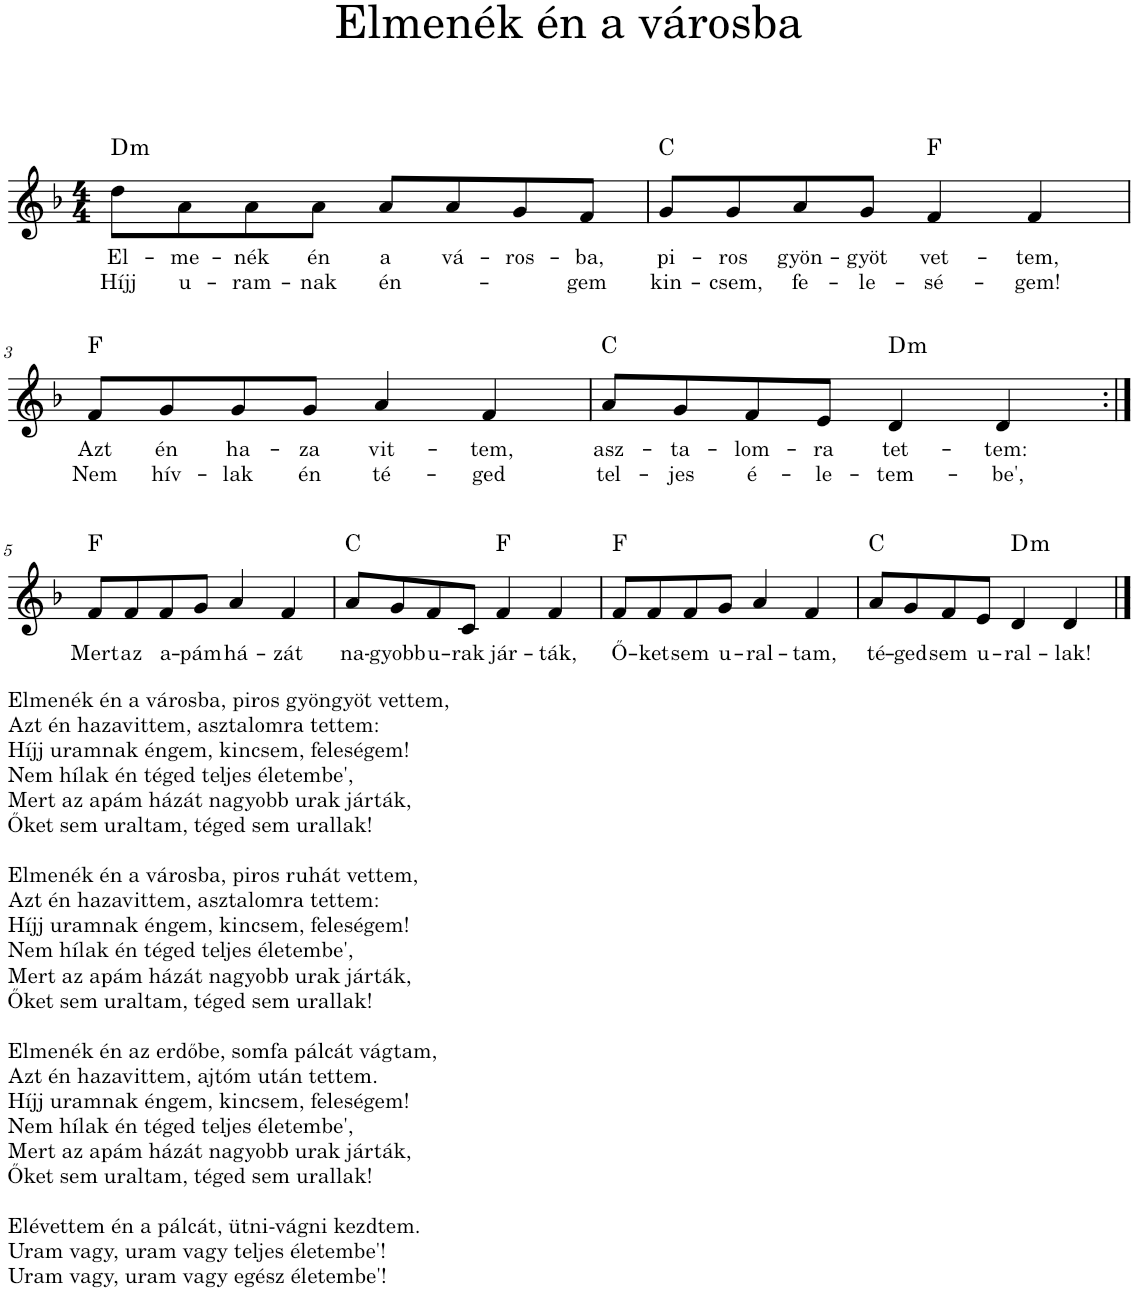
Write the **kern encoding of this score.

**kern	**text	**text	**harte
*part1	*part1	*part1	*part1
*staff1	*staff1	*staff1	*
*I"Piano	*	*	*
*I'Pno.	*	*	*
*clefG2	*	*	*
*k[b-]	*	*	*
*M4/4	*	*	*
=1	=1	=1	=1
!	!LO:LY:b	!LO:LY:b	!LO:H:kt=m
8dd\L	El-	Híjj	D:min
!	!LO:LY:b	!LO:LY:b	!
8a\	-me-	u-	.
!	!LO:LY:b	!LO:LY:b	!
8a\	-nék	-ram-	.
!	!LO:LY:b	!LO:LY:b	!
8a\J	én	-nak	.
!	!LO:LY:b	!LO:LY:b	!
8a/L	a	én-	.
!	!LO:LY:b	!	!
8a/	vá-	.	.
!	!LO:LY:b	!	!
8g/	-ros-	.	.
!	!LO:LY:b	!LO:LY:b	!
8f/J	-ba,	-gem	.
=2	=2	=2	=2
!	!LO:LY:b	!LO:LY:b	!
8g/L	pi-	kin-	C:maj
!	!LO:LY:b	!LO:LY:b	!
8g/	-ros	-csem,	.
!	!LO:LY:b	!LO:LY:b	!
8a/	gyön-	fe-	.
!	!LO:LY:b	!LO:LY:b	!
8g/J	-gyöt	-le-	.
!	!LO:LY:b	!LO:LY:b	!
4f/	vet-	-sé-	F:maj
!	!LO:LY:b	!LO:LY:b	!
4f/	-tem,	-gem!	.
!!LO:LB:g=z
=3	=3	=3	=3
!	!LO:LY:b	!LO:LY:b	!
8f/L	Azt	Nem	F:maj
!	!LO:LY:b	!LO:LY:b	!
8g/	én	hív-	.
!	!LO:LY:b	!LO:LY:b	!
8g/	ha-	-lak	.
!	!LO:LY:b	!LO:LY:b	!
8g/J	-za	én	.
!	!LO:LY:b	!LO:LY:b	!
4a/	vit-	té-	.
!	!LO:LY:b	!LO:LY:b	!
4f/	-tem,	-ged	.
=4	=4	=4	=4
!	!LO:LY:b	!LO:LY:b	!
8a/L	asz-	tel-	C:maj
!	!LO:LY:b	!LO:LY:b	!
8g/	-ta-	-jes	.
!	!LO:LY:b	!LO:LY:b	!
8f/	-lom-	é-	.
!	!LO:LY:b	!LO:LY:b	!
8e/J	-ra	-le-	.
!	!LO:LY:b	!LO:LY:b	!LO:H:kt=m
4d/	tet-	-tem-	D:min
!	!LO:LY:b	!LO:LY:b	!
4d/	-tem:	-be',	.
!!LO:LB:g=z
=5:|!	=5:|!	=5:|!	=5:|!
!LO:TX:b:t=Elmenék én a városba, piros gyöngyöt vettem,	!	!	!
!LO:TX:b:t=Azt én hazavittem, asztalomra tettem&colon;	!	!	!
!LO:TX:b:t=Híjj uramnak éngem, kincsem, feleségem!	!	!	!
!LO:TX:b:t=Nem hílak én téged teljes életembe',	!	!	!
!LO:TX:b:t=Mert az apám házát nagyobb urak járták,	!	!	!
!LO:TX:b:t=Őket sem uraltam, téged sem urallak!	!	!	!
!LO:TX:b:t=Elmenék én a városba, piros ruhát vettem,	!	!	!
!LO:TX:b:t=Azt én hazavittem, asztalomra tettem&colon;	!	!	!
!LO:TX:b:t=Híjj uramnak éngem, kincsem, feleségem!	!	!	!
!LO:TX:b:t=Nem hílak én téged teljes életembe',	!	!	!
!LO:TX:b:t=Mert az apám házát nagyobb urak járták,	!	!	!
!LO:TX:b:t=Őket sem uraltam, téged sem urallak!	!	!	!
!LO:TX:b:t=Elmenék én az erdőbe, somfa pálcát vágtam,	!	!	!
!LO:TX:b:t=Azt én hazavittem, ajtóm után tettem.	!	!	!
!LO:TX:b:t=Híjj uramnak éngem, kincsem, feleségem!	!	!	!
!LO:TX:b:t=Nem hílak én téged teljes életembe',	!	!	!
!LO:TX:b:t=Mert az apám házát nagyobb urak járták,	!	!	!
!LO:TX:b:t=Őket sem uraltam, téged sem urallak!	!	!	!
!LO:TX:b:t=Elévettem én a pálcát, ütni-vágni kezdtem.	!	!	!
!LO:TX:b:t=Uram vagy, uram vagy teljes életembe'!	!	!	!
!LO:TX:b:t=Uram vagy, uram vagy egész életembe'!	!	!	!
!	!LO:LY:b	!	!
8f/L	Mert	.	F:maj
!	!LO:LY:b	!	!
8f/	az	.	.
!	!LO:LY:b	!	!
8f/	a-	.	.
!	!LO:LY:b	!	!
8g/J	-pám	.	.
!	!LO:LY:b	!	!
4a/	há-	.	.
!	!LO:LY:b	!	!
4f/	-zát	.	.
=6	=6	=6	=6
!	!LO:LY:b	!	!
8a/L	na-	.	C:maj
!	!LO:LY:b	!	!
8g/	-gyobb	.	.
!	!LO:LY:b	!	!
8f/	u-	.	.
!	!LO:LY:b	!	!
8c/J	-rak	.	.
!	!LO:LY:b	!	!
4f/	jár-	.	F:maj
!	!LO:LY:b	!	!
4f/	-ták,	.	.
=7	=7	=7	=7
!	!LO:LY:b	!	!
8f/L	Ő-	.	F:maj
!	!LO:LY:b	!	!
8f/	-ket	.	.
!	!LO:LY:b	!	!
8f/	sem	.	.
!	!LO:LY:b	!	!
8g/J	u-	.	.
!	!LO:LY:b	!	!
4a/	-ral-	.	.
!	!LO:LY:b	!	!
4f/	-tam,	.	.
=8	=8	=8	=8
!	!LO:LY:b	!	!
8a/L	té-	.	C:maj
!	!LO:LY:b	!	!
8g/	-ged	.	.
!	!LO:LY:b	!	!
8f/	sem	.	.
!	!LO:LY:b	!	!
8e/J	u-	.	.
!	!LO:LY:b	!	!LO:H:kt=m
4d/	-ral-	.	D:min
!	!LO:LY:b	!	!
4d/	-lak!	.	.
==	==	==	==
*-	*-	*-	*-
